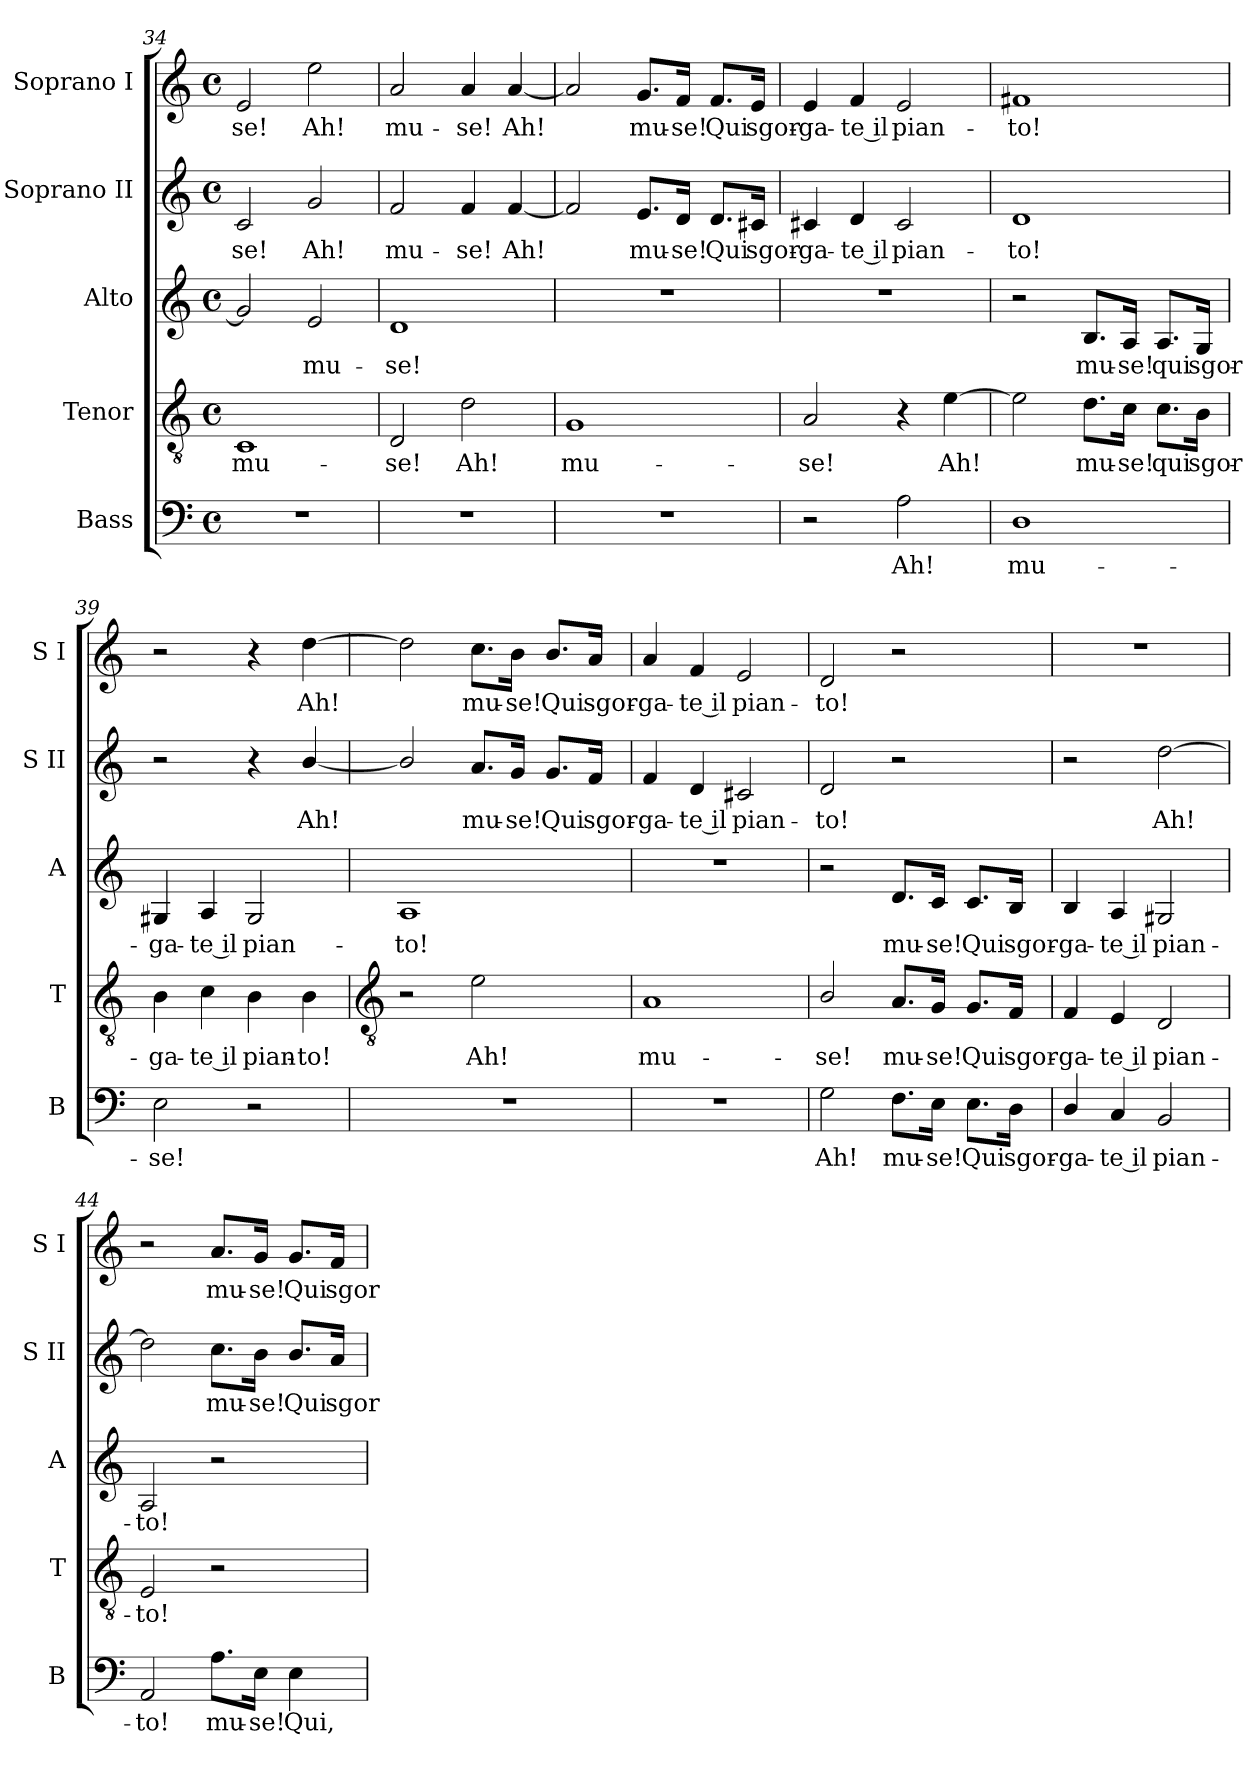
**kern	**text	**kern	**text	**kern	**text	**kern	**text	**kern	**text
*part5	*part5	*part4	*part4	*part3	*part3	*part2	*part2	*part1	*part1
*staff5	*staff5	*staff4	*staff4	*staff3	*staff3	*staff2	*staff2	*staff1	*staff1
*I"Bass	*	*I"Tenor	*	*I"Alto	*	*I"Soprano II	*	*I"Soprano I	*
*I'B	*	*I'T	*	*I'A	*	*I'S II	*	*I'S I	*
!!LO:LB:g=z
*clefF4	*	*clefGv2	*	*clefG2	*	*clefG2	*	*clefG2	*
*k[]	*	*k[]	*	*k[]	*	*k[]	*	*k[]	*
*C:	*	*C:	*	*C:	*	*C:	*	*C:	*
*M4/4	*	*M4/4	*	*M4/4	*	*M4/4	*	*M4/4	*
*met(c)	*	*met(c)	*	*met(c)	*	*met(c)	*	*met(c)	*
=34	=34	=34	=34	=34	=34	=34	=34	=34	=34
!	!	!	!LO:LY:b	!	!	!	!LO:LY:b	!	!LO:LY:b
1r	.	1C	mu-	2g]	.	2c	se!	2e	-se!
!	!	!	!	!	!LO:LY:b	!	!LO:LY:b	!	!LO:LY:b
.	.	.	.	2e	mu-	2g	Ah!	2ee	Ah!
=35	=35	=35	=35	=35	=35	=35	=35	=35	=35
!	!	!	!LO:LY:b	!	!LO:LY:b	!	!LO:LY:b	!	!LO:LY:b
1r	.	2D	-se!	1d	-se!	2f	mu-	2a	mu-
!	!	!	!LO:LY:b	!	!	!	!LO:LY:b	!	!LO:LY:b
.	.	2d	Ah!	.	.	4f	-se!	4a	-se!
!	!	!	!	!	!	!	!LO:LY:b	!	!LO:LY:b
.	.	.	.	.	.	[4f	Ah!	[4a	Ah!
=36	=36	=36	=36	=36	=36	=36	=36	=36	=36
!	!	!	!LO:LY:b	!	!	!	!	!	!
1r	.	1G	mu-	1r	.	2f]	.	2a]	.
!	!	!	!	!	!	!	!LO:LY:b	!	!LO:LY:b
.	.	.	.	.	.	8.e/L	mu-	8.g/L	mu-
!	!	!	!	!	!	!	!LO:LY:b	!	!LO:LY:b
.	.	.	.	.	.	16d/Jk	-se!	16f/Jk	-se!
!	!	!	!	!	!	!	!LO:LY:b	!	!LO:LY:b
.	.	.	.	.	.	8.d/L	Qui	8.f/L	Qui
!	!	!	!	!	!	!	!LO:LY:b	!	!LO:LY:b
.	.	.	.	.	.	16c#X/Jk	sgor-	16e/Jk	sgor-
=37	=37	=37	=37	=37	=37	=37	=37	=37	=37
!	!	!	!LO:LY:b	!	!	!	!LO:LY:b	!	!LO:LY:b
2r	.	2A	-se!	1r	.	4c#X	-ga-	4e	-ga-
!	!	!	!	!	!	!	!LO:LY:b	!	!LO:LY:b
.	.	.	.	.	.	4d	-te il	4f	-te il
!	!LO:LY:b	!	!	!	!	!	!LO:LY:b	!	!LO:LY:b
2A	Ah!	4r	.	.	.	2c#	pian-	2e	pian-
!	!	!	!LO:LY:b	!	!	!	!	!	!
.	.	[4e	Ah!	.	.	.	.	.	.
=38	=38	=38	=38	=38	=38	=38	=38	=38	=38
!	!LO:LY:b	!	!	!	!	!	!LO:LY:b	!	!LO:LY:b
1D	mu-	2e]	.	2r	.	1d	-to!	1f#X	-to!
!	!	!	!LO:LY:b	!	!LO:LY:b	!	!	!	!
.	.	8.d\L	mu-	8.B/L	mu-	.	.	.	.
!	!	!	!LO:LY:b	!	!LO:LY:b	!	!	!	!
.	.	16c\Jk	-se!	16A/Jk	-se!	.	.	.	.
!	!	!	!LO:LY:b	!	!LO:LY:b	!	!	!	!
.	.	8.c\L	qui	8.A/L	qui	.	.	.	.
!	!	!	!LO:LY:b	!	!LO:LY:b	!	!	!	!
.	.	16B\Jk	sgor-	16G/Jk	sgor-	.	.	.	.
=39	=39	=39	=39	=39	=39	=39	=39	=39	=39
!	!LO:LY:b	!	!LO:LY:b	!	!LO:LY:b	!	!	!	!
2E	-se!	4B	-ga-	4G#X	-ga-	2r	.	2r	.
!	!	!	!LO:LY:b	!	!LO:LY:b	!	!	!	!
.	.	4c	-te il	4A	-te il	.	.	.	.
!	!	!	!LO:LY:b	!	!LO:LY:b	!	!	!	!
2r	.	4B	pian-	2G#	pian-	4r	.	4r	.
!	!	!	!LO:LY:b	!	!	!	!LO:LY:b	!	!LO:LY:b
.	.	4B	-to!	.	.	[4b/	Ah!	[4dd	Ah!
!!LO:LB:g=z
=40	=40	=40	=40	=40	=40	=40	=40	=40	=40
*	*	*clefGv2	*	*	*	*	*	*	*
!	!	!	!	!	!LO:LY:b	!	!	!	!
1r	.	2r	.	1A	-to!	2b/]	.	2dd]	.
!	!	!	!LO:LY:b	!	!	!	!LO:LY:b	!	!LO:LY:b
.	.	2e	Ah!	.	.	8.a/L	mu-	8.cc\L	mu-
!	!	!	!	!	!	!	!LO:LY:b	!	!LO:LY:b
.	.	.	.	.	.	16g/Jk	-se!	16b\Jk	-se!
!	!	!	!	!	!	!	!LO:LY:b	!	!LO:LY:b
.	.	.	.	.	.	8.g/L	Qui	8.b/L	Qui
!	!	!	!	!	!	!	!LO:LY:b	!	!LO:LY:b
.	.	.	.	.	.	16f/Jk	sgor-	16a/Jk	sgor-
=41	=41	=41	=41	=41	=41	=41	=41	=41	=41
!	!	!	!LO:LY:b	!	!	!	!LO:LY:b	!	!LO:LY:b
1r	.	1A	mu-	1r	.	4f	-ga-	4a	-ga-
!	!	!	!	!	!	!	!LO:LY:b	!	!LO:LY:b
.	.	.	.	.	.	4d	-te il	4f	-te il
!	!	!	!	!	!	!	!LO:LY:b	!	!LO:LY:b
.	.	.	.	.	.	2c#X	pian-	2e	pian-
=42	=42	=42	=42	=42	=42	=42	=42	=42	=42
!	!LO:LY:b	!	!LO:LY:b	!	!	!	!LO:LY:b	!	!LO:LY:b
2G	Ah!	2B/	-se!	2r	.	2d	-to!	2d	-to!
!	!LO:LY:b	!	!LO:LY:b	!	!LO:LY:b	!	!	!	!
8.F\L	mu-	8.A/L	mu-	8.d/L	mu-	2r	.	2r	.
!	!LO:LY:b	!	!LO:LY:b	!	!LO:LY:b	!	!	!	!
16E\Jk	-se!	16G/Jk	-se!	16c/Jk	-se!	.	.	.	.
!	!LO:LY:b	!	!LO:LY:b	!	!LO:LY:b	!	!	!	!
8.E\L	Qui	8.G/L	Qui	8.c/L	Qui	.	.	.	.
!	!LO:LY:b	!	!LO:LY:b	!	!LO:LY:b	!	!	!	!
16D\Jk	sgor-	16F/Jk	sgor-	16B/Jk	sgor-	.	.	.	.
=43	=43	=43	=43	=43	=43	=43	=43	=43	=43
!	!LO:LY:b	!	!LO:LY:b	!	!LO:LY:b	!	!	!	!
4D/	-ga-	4F	-ga-	4B	-ga-	2r	.	1r	.
!	!LO:LY:b	!	!LO:LY:b	!	!LO:LY:b	!	!	!	!
4C	-te il	4E	-te il	4A	-te il	.	.	.	.
!	!LO:LY:b	!	!LO:LY:b	!	!LO:LY:b	!	!LO:LY:b	!	!
2BB	pian-	2D	pian-	2G#X	pian-	[2dd	Ah!	.	.
=44	=44	=44	=44	=44	=44	=44	=44	=44	=44
!	!LO:LY:b	!	!LO:LY:b	!	!LO:LY:b	!	!	!	!
2AA	-to!	2E	-to!	2A	-to!	2dd]	.	2r	.
!	!LO:LY:b	!	!	!	!	!	!LO:LY:b	!	!LO:LY:b
8.A\L	mu-	2r	.	2r	.	8.cc\L	mu-	8.a/L	mu-
!	!LO:LY:b	!	!	!	!	!	!LO:LY:b	!	!LO:LY:b
16E\Jk	-se!	.	.	.	.	16b\Jk	-se!	16g/Jk	-se!
!	!LO:LY:b	!	!	!	!	!	!LO:LY:b	!	!LO:LY:b
4E	Qui,	.	.	.	.	8.b/L	Qui	8.g/L	Qui
!	!	!	!	!	!	!	!LO:LY:b	!	!LO:LY:b
.	.	.	.	.	.	16a/Jk	sgor-	16f/Jk	sgor-
=	=	=	=	=	=	=	=	=	=
*-	*-	*-	*-	*-	*-	*-	*-	*-	*-
